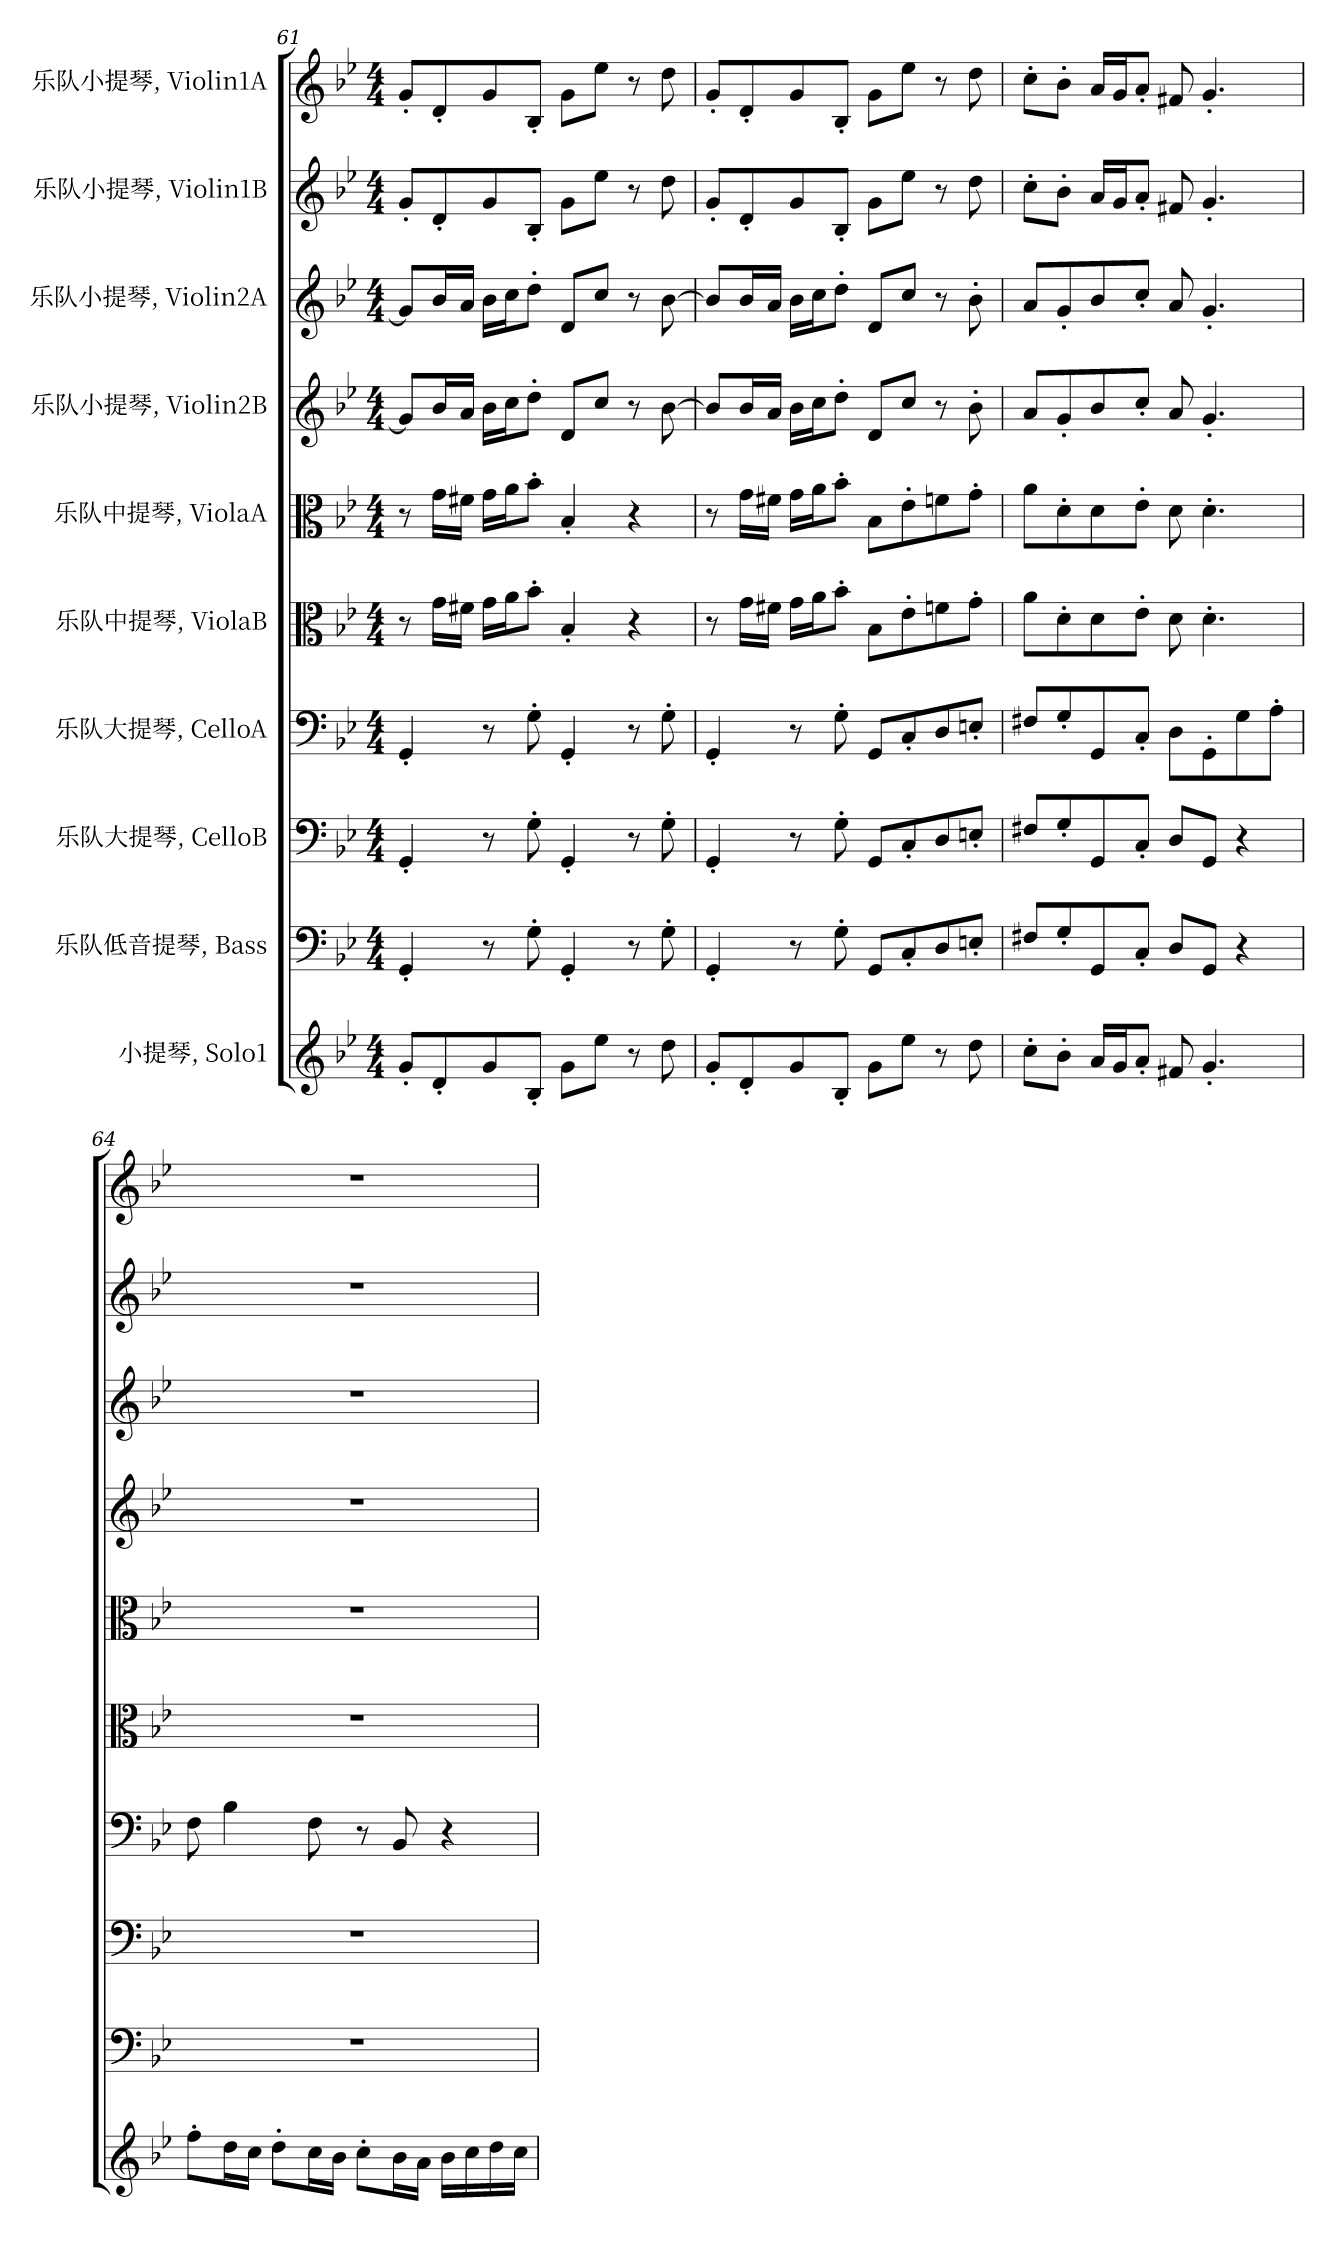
**kern	**kern	**kern	**kern	**kern	**kern	**kern	**kern	**kern	**kern
*part10	*part9	*part8	*part7	*part6	*part5	*part4	*part3	*part2	*part1
*staff10	*staff9	*staff8	*staff7	*staff6	*staff5	*staff4	*staff3	*staff2	*staff1
*I"小提琴, Solo1	*I"乐队低音提琴, Bass	*I"乐队大提琴, CelloB	*I"乐队大提琴, CelloA	*I"乐队中提琴, ViolaB	*I"乐队中提琴, ViolaA	*I"乐队小提琴, Violin2B	*I"乐队小提琴, Violin2A	*I"乐队小提琴, Violin1B	*I"乐队小提琴, Violin1A
*clefG2	*clefF4	*clefF4	*clefF4	*clefC3	*clefC3	*clefG2	*clefG2	*clefG2	*clefG2
*	*ITrd7c12	*	*	*	*	*	*	*	*
*k[b-e-]	*k[b-e-]	*k[b-e-]	*k[b-e-]	*k[b-e-]	*k[b-e-]	*k[b-e-]	*k[b-e-]	*k[b-e-]	*k[b-e-]
*M4/4	*M4/4	*M4/4	*M4/4	*M4/4	*M4/4	*M4/4	*M4/4	*M4/4	*M4/4
=61	=61	=61	=61	=61	=61	=61	=61	=61	=61
8g'/L	4GGG'/	4GG'/	4GG'/	8r	8r	8g/L]	8g/L]	8g'/L	8g'/L
8d'/	.	.	.	16g\LL	16g\LL	16b-/L	16b-/L	8d'/	8d'/
.	.	.	.	16f#X\JJ	16f#X\JJ	16a/JJ	16a/JJ	.	.
8g/	8r	8r	8r	16g\LL	16g\LL	16b-\LL	16b-\LL	8g/	8g/
.	.	.	.	16a\J	16a\J	16cc\J	16cc\J	.	.
8B-'/J	8GG'\	8G'\	8G'\	8b-'\J	8b-'\J	8dd'\J	8dd'\J	8B-'/J	8B-'/J
8g\L	4GGG'/	4GG'/	4GG'/	4B-'/	4B-'/	8d/L	8d/L	8g\L	8g\L
8ee-\J	.	.	.	.	.	8cc/J	8cc/J	8ee-\J	8ee-\J
8r	8r	8r	8r	4r	4r	8r	8r	8r	8r
8dd\	8GG'\	8G'\	8G'\	.	.	[8b-\	[8b-\	8dd\	8dd\
=62	=62	=62	=62	=62	=62	=62	=62	=62	=62
8g'/L	4GGG'/	4GG'/	4GG'/	8r	8r	8b-/L]	8b-/L]	8g'/L	8g'/L
8d'/	.	.	.	16g\LL	16g\LL	16b-/L	16b-/L	8d'/	8d'/
.	.	.	.	16f#X\JJ	16f#X\JJ	16a/JJ	16a/JJ	.	.
8g/	8r	8r	8r	16g\LL	16g\LL	16b-\LL	16b-\LL	8g/	8g/
.	.	.	.	16a\J	16a\J	16cc\J	16cc\J	.	.
8B-'/J	8GG'\	8G'\	8G'\	8b-'\J	8b-'\J	8dd'\J	8dd'\J	8B-'/J	8B-'/J
8g\L	8GGG/L	8GG/L	8GG/L	8B-\L	8B-\L	8d/L	8d/L	8g\L	8g\L
8ee-\J	8CC'/	8C'/	8C'/	8e-'\	8e-'\	8cc/J	8cc/J	8ee-\J	8ee-\J
8r	8DD/	8D/	8D/	8fn\	8fn\	8r	8r	8r	8r
8dd\	8EEn'/J	8En'/J	8En'/J	8g'\J	8g'\J	8b-'\	8b-'\	8dd\	8dd\
!!LO:PB:g=z
=63	=63	=63	=63	=63	=63	=63	=63	=63	=63
8cc'\L	8FF#X/L	8F#X/L	8F#X/L	8a\L	8a\L	8a/L	8a/L	8cc'\L	8cc'\L
8b-'\J	8GG'/	8G'/	8G'/	8d'\	8d'\	8g'/	8g'/	8b-'\J	8b-'\J
16a/LL	8GGG/	8GG/	8GG/	8d\	8d\	8b-/	8b-/	16a/LL	16a/LL
16g/J	.	.	.	.	.	.	.	16g/J	16g/J
8a'/J	8CC'/J	8C'/J	8C'/J	8e-'\J	8e-'\J	8cc'/J	8cc'/J	8a'/J	8a'/J
8f#X/	8DD/L	8D/L	8D\L	8d\	8d\	8a/	8a/	8f#X/	8f#X/
4.g'/	8GGG/J	8GG/J	8GG'\	4.d'\	4.d'\	4.g'/	4.g'/	4.g'/	4.g'/
.	4r	4r	8G\	.	.	.	.	.	.
.	.	.	8A'\J	.	.	.	.	.	.
=64	=64	=64	=64	=64	=64	=64	=64	=64	=64
8ff'\L	1r	1r	8F\	1r	1r	1r	1r	1r	1r
16dd\L	.	.	4B-\	.	.	.	.	.	.
16cc\JJ	.	.	.	.	.	.	.	.	.
8dd'\L	.	.	.	.	.	.	.	.	.
16cc\L	.	.	8F\	.	.	.	.	.	.
16b-\JJ	.	.	.	.	.	.	.	.	.
8cc'\L	.	.	8r	.	.	.	.	.	.
16b-\L	.	.	8BB-/	.	.	.	.	.	.
16a\JJ	.	.	.	.	.	.	.	.	.
16b-\LL	.	.	4r	.	.	.	.	.	.
16cc\	.	.	.	.	.	.	.	.	.
16dd\	.	.	.	.	.	.	.	.	.
16cc\JJ	.	.	.	.	.	.	.	.	.
=	=	=	=	=	=	=	=	=	=
*-	*-	*-	*-	*-	*-	*-	*-	*-	*-
